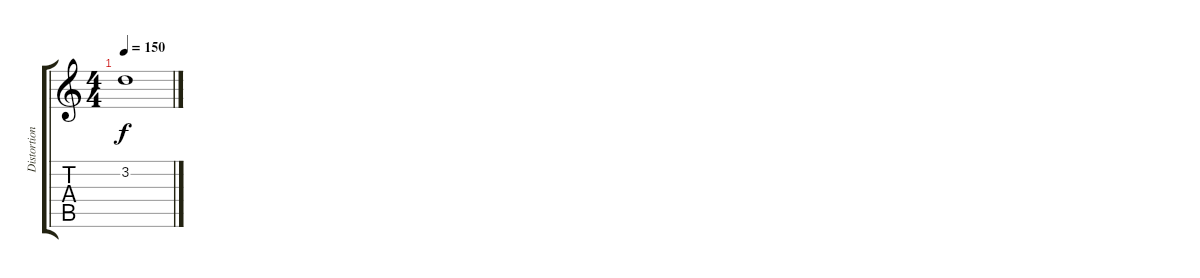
\track ("Distortion Guitar (lead+solo)" "Distortion") {instrument distortionguitar}
\staff {score tabs}
\tuning (E4 B3 G3 D3 A2 E2) {hide}
\ts (4 4)
\tempo 150
\clef g2
\ks c
3.2.1{dy f}
